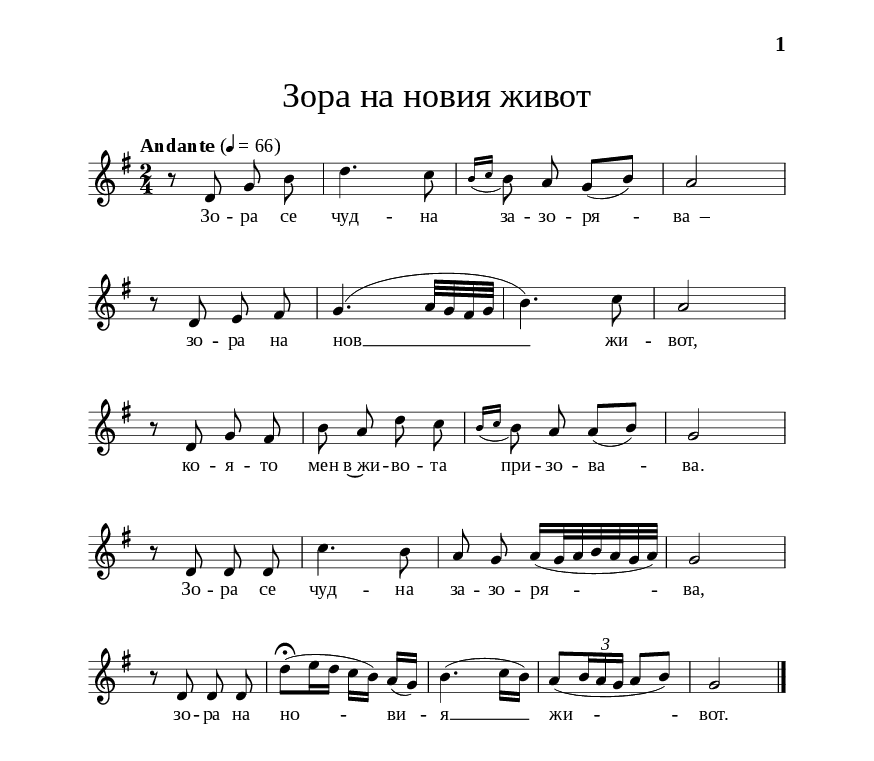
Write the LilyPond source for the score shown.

\version "2.24.3"

% include paper part and global functions
\include "include/globals.ily"

\bookpart {

  \label #'ref215
  \tocItem \markup "Зора на новия живот"
  \include "include/bookpart-paper.ily"
  \score {
    \include "include/score-layout.ily"

    \new Voice \absolute {
      \clef treble
      \key g \major
      \time 2/4
      \tempoFunc "Andante" 4 "66"
      \autoBeamOff
      r8  d'8  g'8  b'8 | % 2
      d''4.  c''8 | % 3
      \acciaccatura {  b'16 [  c''16 ] }  b'8
      a'8  g'8 ( [  b'8 ) ] | % 4
      a'2 \break | % 5
      r8  d'8  e'8  fis'8 | % 6
      g'4. (  a'32 [  g'32  fis'32  g'32
      ] | % 7
      b'4. )  c''8 | % 8
      a'2 \break | % 9
      r8  d'8  g'8  fis'8 |
      b'8  a'8  d''8  c''8 | % 11
      \acciaccatura {  b'16 [  c''16 ] }  b'8
      a'8  a'8 ( [  b'8 ) ] | % 12
      g'2 \break | % 13
      r8  d'8  d'8  d'8 | % 14
      c''4.  b'8 | % 15
      a'8  g'8  a'16 ( [  g'32  a'32
      b'32  a'32  g'32  a'32 ) ] | % 16
      g'2 \break | % 17
      r8  d'8  d'8  d'8 | % 18
      d''8 ( ^\fermata [  e''16  d''16 ]
      c''16 [  b'16 ) ]  a'16 ( [  g'16 )
      ] | % 19
      b'4. (  c''16 [  b'16 ) ] |
      a'8 ( [ \once \omit TupletBracket
      \times 2/3  {
        b'16  a'16  g'16 ]
      }
      a'8 [  b'8 ) ] | % 21
      g'2 \bar "|."
    }


    \addlyrics {
      Зо -- ра се чуд -- на за --
      зо -- ря -- "ва  –" зо -- ра на нов __
      жи -- вот, ко --
      я -- то мен в~жи -- во -- та
      при -- зо -- ва -- ва. Зо --
      ра се чуд -- на за -- зо -- ря --
      ва, зо -- ра на
      но -- ви -- я __
      жи -- вот.}

      \header {
        title = \titleFunc #'ref_desc_16 "Зора на новия живот" "Zora na Novija život"
      }

      \midi{}

    } % score


  } % bookpart

  % Più mosso
  %
